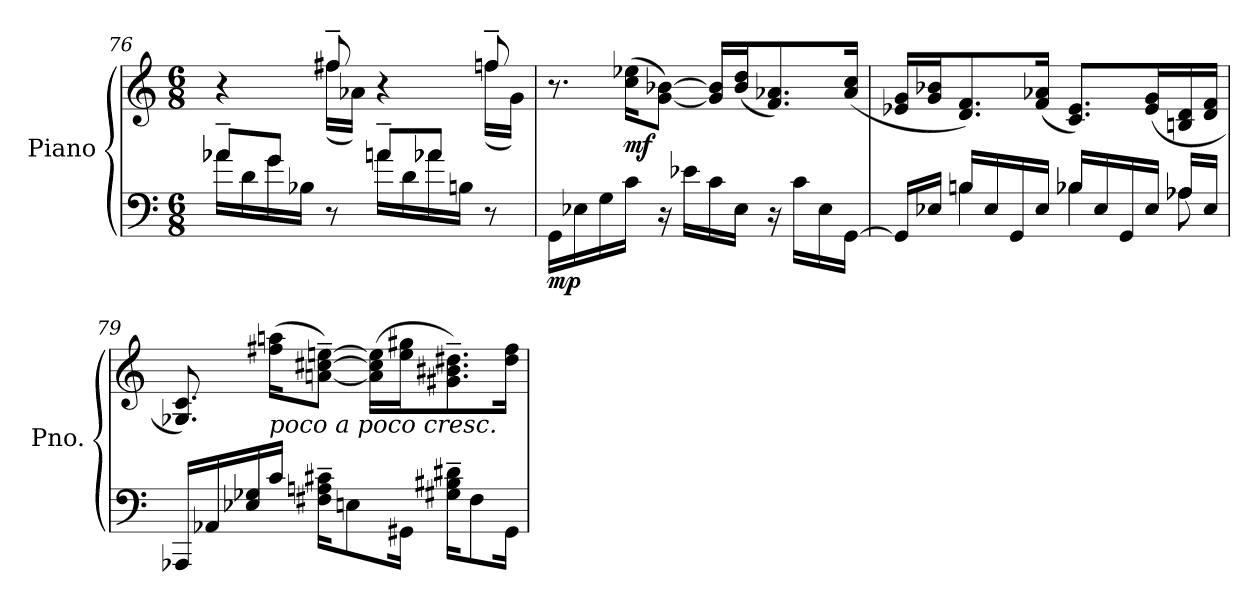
**kern	**kern	**dynam
*part1	*part1	*part1
*staff2	*staff1	*staff1/2
*I"Piano	*	*
*I'Pno.	*	*
*clefF4	*clefG2	*
*k[]	*k[]	*
*M6/8	*M6/8	*
=76	=76	=76
*^	*^	*
8a-X~/L	16a-\LL	4r	4ryy	.
.	16d\	.	.	.
8g/J	16g\	.	.	.
.	16B-X\JJ	.	.	.
8r	8ryy	8ff#X~/	(<16ff#\LL	.
.	.	.	16a-X\JJ)	.
8an~/L	16a\LL	4r	4ryy	.
.	16d\	.	.	.
8a-X/J	16a-\	.	.	.
.	16Bn\JJ	.	.	.
8r	8ryy	8ffn~/	(<16ff\LL	.
.	.	.	16g\JJ)	.
*v	*v	*	*	*
=77	=77	=77	=77
!	!	!	!LO:DY:b=2
*	*v	*v	*
16GG\LL	8.r	mp
16E-X\	.	.
16G\	.	.
!	!	!LO:DY:b
16c\JJ	(>16cc\ 16ee-X\KL	mf
16r	[8g\ [8b-X\J)	.
16e-X\LL	.	.
16c\	16g/] 16b-/]LL	.
16E-\JJ	(<16b-/ 16dd/J	.
16r	8.f/ 8.a-X/)	.
16c\LL	.	.
16E-\	.	.
[16GG\JJ	(<16a-/ 16cc/Jk	.
!!LO:LB:g=z
=78	=78	=78
*^	*	*
16GG/LL]	8ryy	16e-X/ 16g/LL	.
16E-X/JJ	.	16g/ 16b-X/J	.
16B/LL	4Bn\	8.d/ 8.f/)	.
16E-/	.	.	.
16GG/	.	.	.
16E-/JJ	.	(<16f/ 16a-X/Jk	.
16B-X/LL	4B-\	8.c/ 8.e-/L)	.
16E-/	.	.	.
16GG/	.	.	.
16E-/JJ	.	(<16e-/ 16g/L	.
16A-X/LL	8A-\	16Bn/ 16d/	.
16E-/JJ	.	16d/ 16f/JJ	.
*v	*v	*	*
=79	=79	=79
16AAA-X/LL	8.G-X/ 8.c/)	.
16AA-X/	.	.
16E-X/ 16G-X/	.	.
!	!LO:TX:b:i:t=poco a poco cresc.	!
16c/JJ	(>16ff#X\ 16aan\KL	.
16F#X\~ 16An\~ 16c#X\~KL	[8an\~ [8cc#X\~ [8een\~J)	.
8En\	.	.
.	(>16a\] 16cc#\] 16ee\]LL	.
16GG#X\Jk	16ee\ 16gg#X\J	.
16G#X\~ 16B#X\~ 16d#X\~KL	8.g#X\~ 8.b#X\~ 8.dd#X\~)	.
8F#\	.	.
16GG#\Jk	16dd#\ 16ff#\Jk	.
=	=	=
*-	*-	*-
